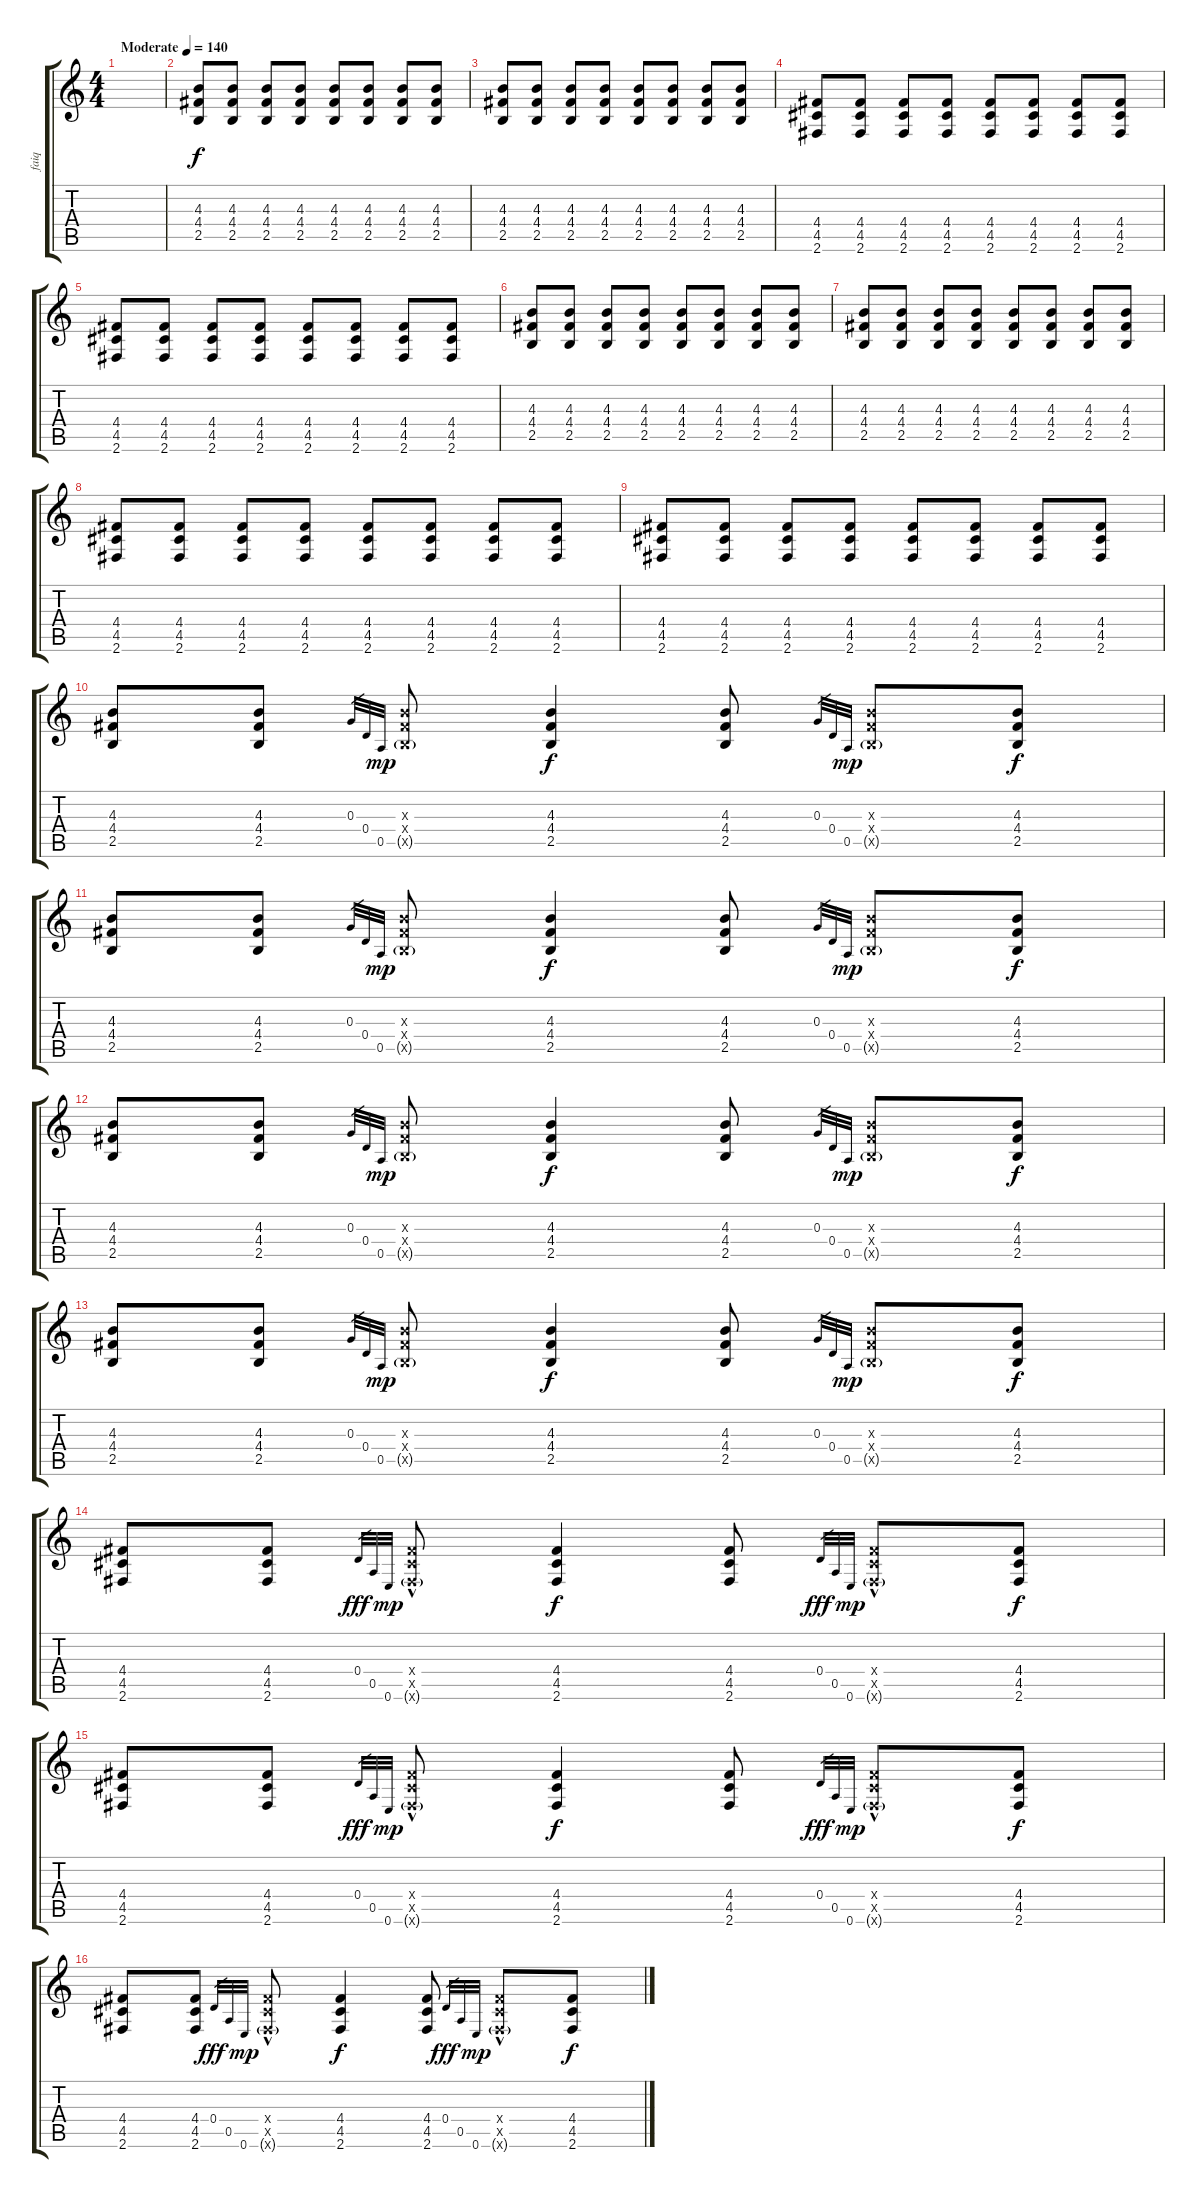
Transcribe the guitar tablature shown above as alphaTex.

\track ("faiq" "faiq") {instrument overdrivenguitar}
\staff {score tabs}
\tuning (E4 B3 G3 D3 A2 E2) {hide}
\ts (4 4)
\tempo (140 "Moderate")
\clef g2
\ks c
|
(4.3 4.4 2.5).8 (4.3 4.4 2.5).8 (4.3 4.4 2.5).8 (4.3 4.4 2.5).8 (4.3 4.4 2.5).8 (4.3 4.4 2.5).8 (4.3 4.4 2.5).8 (4.3 4.4 2.5).8 |
(4.3 4.4 2.5).8 (4.3 4.4 2.5).8 (4.3 4.4 2.5).8 (4.3 4.4 2.5).8 (4.3 4.4 2.5).8 (4.3 4.4 2.5).8 (4.3 4.4 2.5).8 (4.3 4.4 2.5).8 |
(4.4 4.5 2.6).8 (4.4 4.5 2.6).8 (4.4 4.5 2.6).8 (4.4 4.5 2.6).8 (4.4 4.5 2.6).8 (4.4 4.5 2.6).8 (4.4 4.5 2.6).8 (4.4 4.5 2.6).8 |
(4.4 4.5 2.6).8 (4.4 4.5 2.6).8 (4.4 4.5 2.6).8 (4.4 4.5 2.6).8 (4.4 4.5 2.6).8 (4.4 4.5 2.6).8 (4.4 4.5 2.6).8 (4.4 4.5 2.6).8 |
(4.3 4.4 2.5).8 (4.3 4.4 2.5).8 (4.3 4.4 2.5).8 (4.3 4.4 2.5).8 (4.3 4.4 2.5).8 (4.3 4.4 2.5).8 (4.3 4.4 2.5).8 (4.3 4.4 2.5).8 |
(4.3 4.4 2.5).8 (4.3 4.4 2.5).8 (4.3 4.4 2.5).8 (4.3 4.4 2.5).8 (4.3 4.4 2.5).8 (4.3 4.4 2.5).8 (4.3 4.4 2.5).8 (4.3 4.4 2.5).8 |
(4.4 4.5 2.6).8 (4.4 4.5 2.6).8 (4.4 4.5 2.6).8 (4.4 4.5 2.6).8 (4.4 4.5 2.6).8 (4.4 4.5 2.6).8 (4.4 4.5 2.6).8 (4.4 4.5 2.6).8 |
(4.4 4.5 2.6).8 (4.4 4.5 2.6).8 (4.4 4.5 2.6).8 (4.4 4.5 2.6).8 (4.4 4.5 2.6).8 (4.4 4.5 2.6).8 (4.4 4.5 2.6).8 (4.4 4.5 2.6).8 |
(4.3 4.4 2.5).8 (4.3 4.4 2.5).8 0.3.32{gr} 0.4.32{gr} 0.5.32{gr dy mp} (4.3{x} 4.4{x} 2.5{g x}).8 (4.3 4.4 2.5).4{dy f} (4.3 4.4 2.5).8 0.3.32{gr} 0.4.32{gr} 0.5.32{gr dy mp} (4.3{x} 4.4{x} 2.5{g x}).8 (4.3 4.4 2.5).8{dy f} |
(4.3 4.4 2.5).8 (4.3 4.4 2.5).8 0.3.32{gr} 0.4.32{gr} 0.5.32{gr dy mp} (4.3{x} 4.4{x} 2.5{g x}).8 (4.3 4.4 2.5).4{dy f} (4.3 4.4 2.5).8 0.3.32{gr} 0.4.32{gr} 0.5.32{gr dy mp} (4.3{x} 4.4{x} 2.5{g x}).8 (4.3 4.4 2.5).8{dy f} |
(4.3 4.4 2.5).8 (4.3 4.4 2.5).8 0.3.32{gr} 0.4.32{gr} 0.5.32{gr dy mp} (4.3{x} 4.4{x} 2.5{g x}).8 (4.3 4.4 2.5).4{dy f} (4.3 4.4 2.5).8 0.3.32{gr} 0.4.32{gr} 0.5.32{gr dy mp} (4.3{x} 4.4{x} 2.5{g x}).8 (4.3 4.4 2.5).8{dy f} |
(4.3 4.4 2.5).8 (4.3 4.4 2.5).8 0.3.32{gr} 0.4.32{gr} 0.5.32{gr dy mp} (4.3{x} 4.4{x} 2.5{g x}).8 (4.3 4.4 2.5).4{dy f} (4.3 4.4 2.5).8 0.3.32{gr} 0.4.32{gr} 0.5.32{gr dy mp} (4.3{x} 4.4{x} 2.5{g x}).8 (4.3 4.4 2.5).8{dy f} |
(4.4 4.5 2.6).8 (4.4 4.5 2.6).8 0.4.32{gr dy fff} 0.5.32{gr} 0.6.32{gr dy mp} (4.4{hac x} 4.5{hac x} 2.6{g x}).8 (4.4 4.5 2.6).4{dy f} (4.4 4.5 2.6).8 0.4.32{gr dy fff} 0.5.32{gr} 0.6.32{gr dy mp} (4.4{hac x} 4.5{hac x} 2.6{g x}).8 (4.4 4.5 2.6).8{dy f} |
(4.4 4.5 2.6).8 (4.4 4.5 2.6).8 0.4.32{gr dy fff} 0.5.32{gr} 0.6.32{gr dy mp} (4.4{hac x} 4.5{hac x} 2.6{g x}).8 (4.4 4.5 2.6).4{dy f} (4.4 4.5 2.6).8 0.4.32{gr dy fff} 0.5.32{gr} 0.6.32{gr dy mp} (4.4{hac x} 4.5{hac x} 2.6{g x}).8 (4.4 4.5 2.6).8{dy f} |
(4.4 4.5 2.6).8 (4.4 4.5 2.6).8 0.4.32{gr dy fff} 0.5.32{gr} 0.6.32{gr dy mp} (4.4{hac x} 4.5{hac x} 2.6{g x}).8 (4.4 4.5 2.6).4{dy f} (4.4 4.5 2.6).8 0.4.32{gr dy fff} 0.5.32{gr} 0.6.32{gr dy mp} (4.4{hac x} 4.5{hac x} 2.6{g x}).8 (4.4 4.5 2.6).8{dy f}
